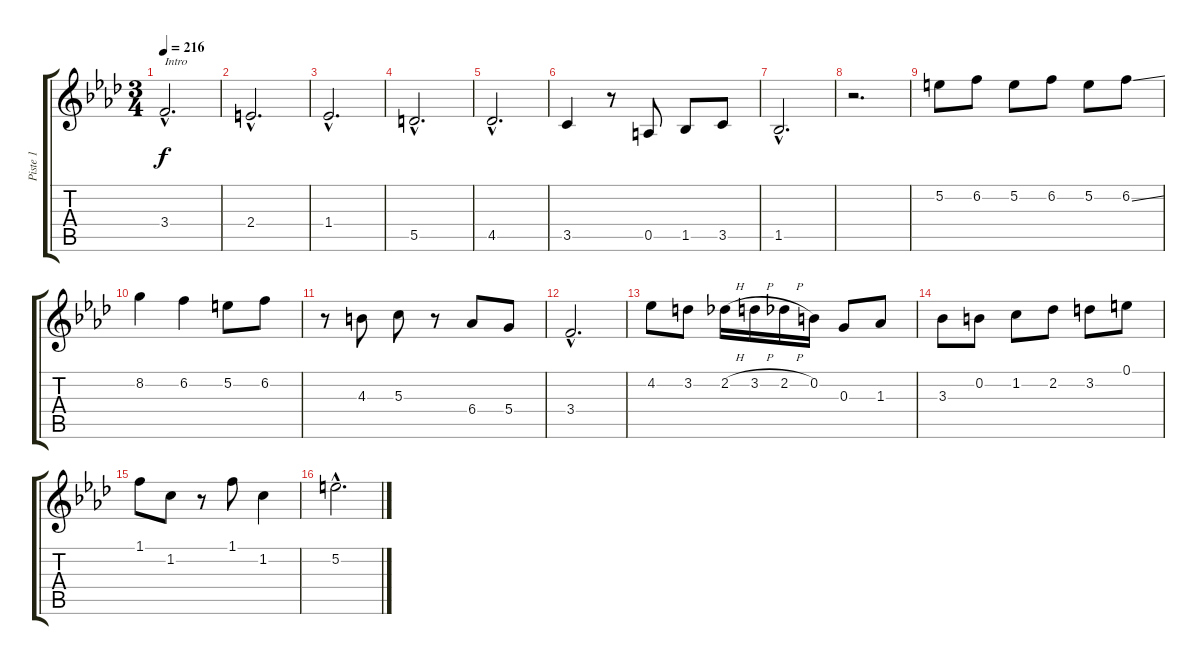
\track ("Piste 1" "Piste 1") {instrument acousticguitarsteel}
\staff {score tabs}
\tuning (E4 B3 G3 D3 A2 E2) {hide}
\ts (3 4)
\tempo 216
\clef g2
\ks ab
3.4{hac}.2{d txt "Intro" dy f instrument acousticguitarsteel} |
2.4{hac}.2{d} |
1.4{hac}.2{d} |
5.5{hac}.2{d} |
4.5{hac}.2{d} |
3.5.4 r.8 0.5.8 1.5.8 3.5.8 |
1.5{hac}.2{d} |
r.2{d} |
5.2.8 6.2.8 5.2.8 6.2.8 5.2.8 6.2{ss}.8 |
8.2.4 6.2.4 5.2.8 6.2.8 |
r.8 4.3.8 5.3.8 r.8 6.4.8 5.4.8 |
3.4{hac}.2{d} |
4.2.8 3.2.8 2.2{h}.16 3.2{h}.16 2.2{h}.16 0.2.16 0.3.8 1.3.8 |
3.3.8 0.2.8 1.2.8 2.2.8 3.2.8 0.1.8 |
1.1.8 1.2.8 r.8 1.1.8 1.2.4 |
5.2{hac}.2{d}
